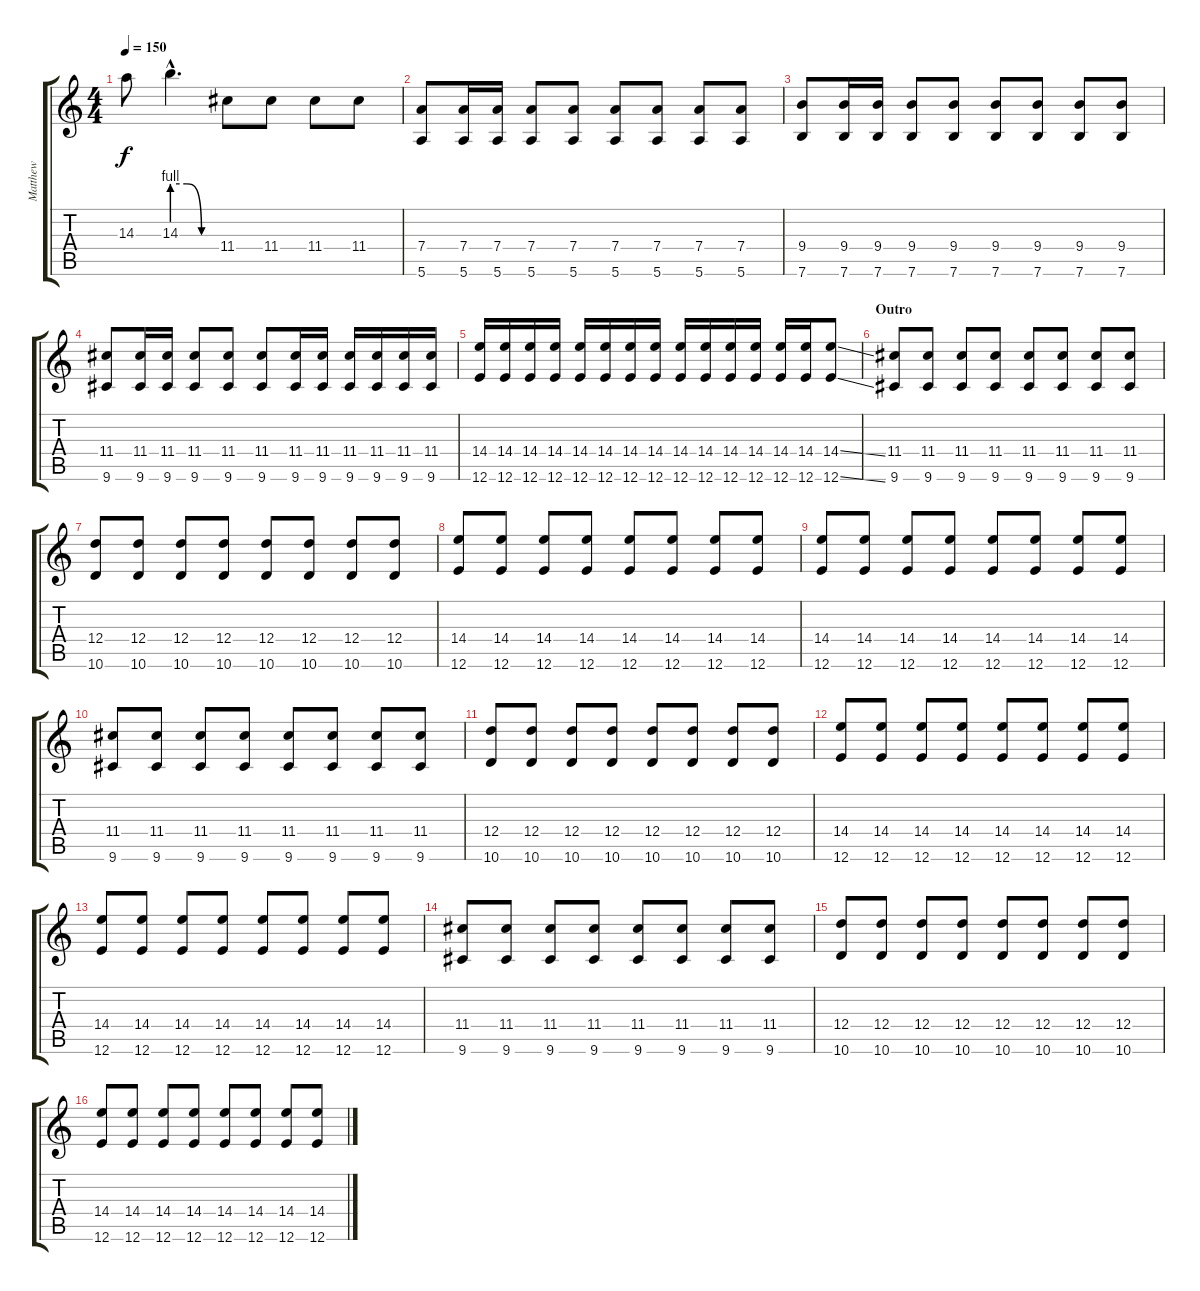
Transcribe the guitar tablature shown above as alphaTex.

\track ("Matthew" "Matthew") {instrument distortionguitar}
\staff {score tabs}
\tuning (E4 B3 G3 D3 A2 E2) {hide}
\ts (4 4)
\tempo 150
\clef g2
\ks c
14.3{t}.8{dy f} 14.3{be (custom 0 4 20 4 40 0 60 0) hac}.4{d} 11.4.8 11.4.8 11.4.8 11.4.8 |
(7.4 5.6).8 (7.4 5.6).16 (7.4 5.6).16 (7.4 5.6).8 (7.4 5.6).8 (7.4 5.6).8 (7.4 5.6).8 (7.4 5.6).8 (7.4 5.6).8 |
(9.4 7.6).8 (9.4 7.6).16 (9.4 7.6).16 (9.4 7.6).8 (9.4 7.6).8 (9.4 7.6).8 (9.4 7.6).8 (9.4 7.6).8 (9.4 7.6).8 |
(11.4 9.6).8 (11.4 9.6).16 (11.4 9.6).16 (11.4 9.6).8 (11.4 9.6).8 (11.4 9.6).8 (11.4 9.6).16 (11.4 9.6).16 (11.4 9.6).16 (11.4 9.6).16 (11.4 9.6).16 (11.4 9.6).16 |
(14.4 12.6).16 (14.4 12.6).16 (14.4 12.6).16 (14.4 12.6).16 (14.4 12.6).16 (14.4 12.6).16 (14.4 12.6).16 (14.4 12.6).16 (14.4 12.6).16 (14.4 12.6).16 (14.4 12.6).16 (14.4 12.6).16 (14.4 12.6).16 (14.4 12.6).16 (14.4{ss} 12.6{ss}).8 |
\section ("" "Outro")
(11.4 9.6).8 (11.4 9.6).8 (11.4 9.6).8 (11.4 9.6).8 (11.4 9.6).8 (11.4 9.6).8 (11.4 9.6).8 (11.4 9.6).8 |
(12.4 10.6).8 (12.4 10.6).8 (12.4 10.6).8 (12.4 10.6).8 (12.4 10.6).8 (12.4 10.6).8 (12.4 10.6).8 (12.4 10.6).8 |
(14.4 12.6).8 (14.4 12.6).8 (14.4 12.6).8 (14.4 12.6).8 (14.4 12.6).8 (14.4 12.6).8 (14.4 12.6).8 (14.4 12.6).8 |
(14.4 12.6).8 (14.4 12.6).8 (14.4 12.6).8 (14.4 12.6).8 (14.4 12.6).8 (14.4 12.6).8 (14.4 12.6).8 (14.4 12.6).8 |
(11.4 9.6).8 (11.4 9.6).8 (11.4 9.6).8 (11.4 9.6).8 (11.4 9.6).8 (11.4 9.6).8 (11.4 9.6).8 (11.4 9.6).8 |
(12.4 10.6).8 (12.4 10.6).8 (12.4 10.6).8 (12.4 10.6).8 (12.4 10.6).8 (12.4 10.6).8 (12.4 10.6).8 (12.4 10.6).8 |
(14.4 12.6).8 (14.4 12.6).8 (14.4 12.6).8 (14.4 12.6).8 (14.4 12.6).8 (14.4 12.6).8 (14.4 12.6).8 (14.4 12.6).8 |
(14.4 12.6).8 (14.4 12.6).8 (14.4 12.6).8 (14.4 12.6).8 (14.4 12.6).8 (14.4 12.6).8 (14.4 12.6).8 (14.4 12.6).8 |
(11.4 9.6).8 (11.4 9.6).8 (11.4 9.6).8 (11.4 9.6).8 (11.4 9.6).8 (11.4 9.6).8 (11.4 9.6).8 (11.4 9.6).8 |
(12.4 10.6).8 (12.4 10.6).8 (12.4 10.6).8 (12.4 10.6).8 (12.4 10.6).8 (12.4 10.6).8 (12.4 10.6).8 (12.4 10.6).8 |
(14.4 12.6).8 (14.4 12.6).8 (14.4 12.6).8 (14.4 12.6).8 (14.4 12.6).8 (14.4 12.6).8 (14.4 12.6).8 (14.4 12.6).8
